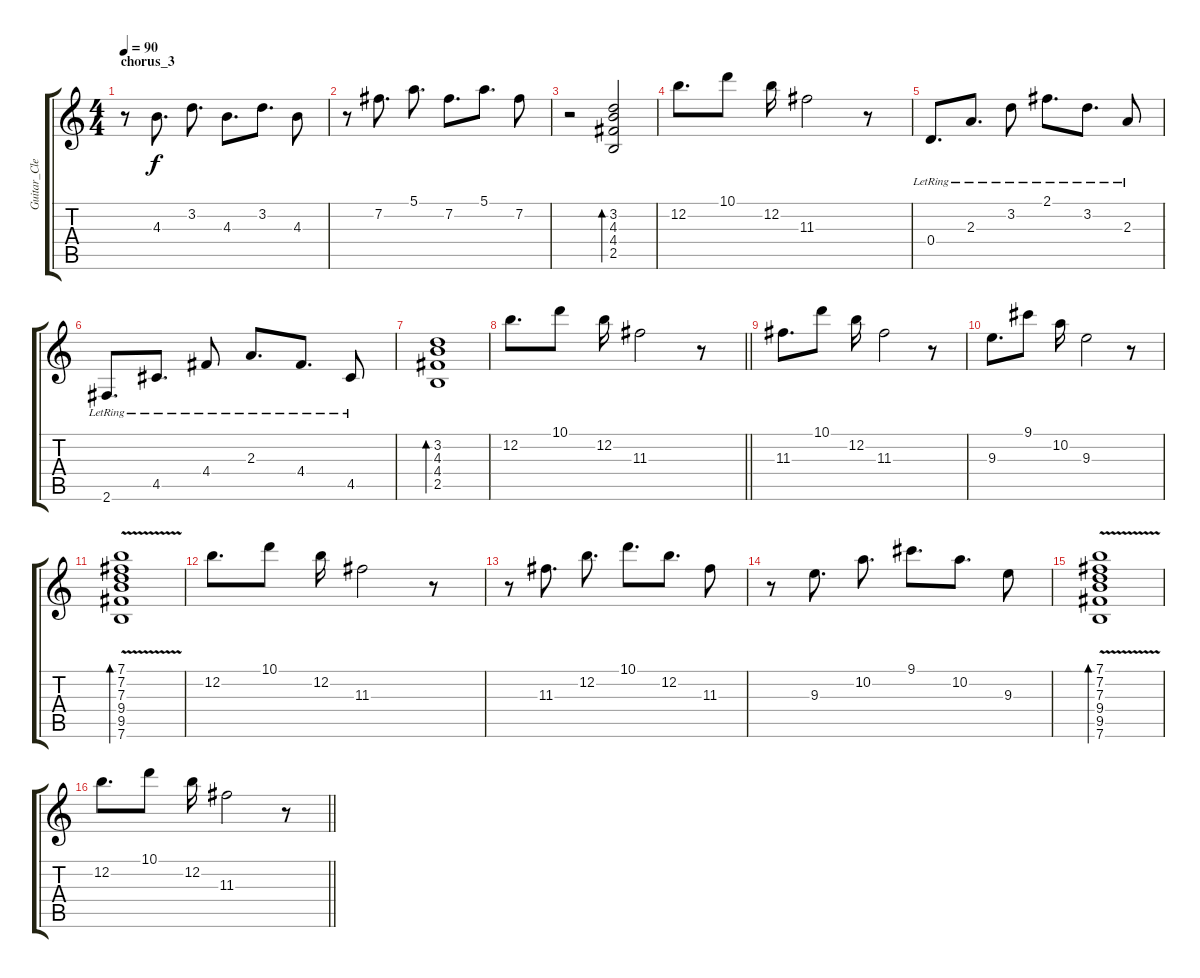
\track ("Guitar_Clean" "Guitar_Cle") {instrument electricguitarclean}
\staff {score tabs}
\tuning (E4 B3 G3 D3 A2 E2) {hide}
\ts (4 4)
\section ("" "chorus_3")
\tempo 90
\clef g2
\ks c
r.8{dy f} 4.3.8{d} 3.2.8{d} 4.3.8{d} 3.2.8{d} 4.3.8 |
r.8 7.2.8{d} 5.1.8{d} 7.2.8{d} 5.1.8{d} 7.2.8 |
r.2 (3.2 4.3 4.4 2.5).2{bd 240} |
12.2.8{d} 10.1.8 12.2.16 11.3.2 r.8 |
0.4{lr}.8{d} 2.3{lr}.8{d} 3.2{lr}.8 2.1{lr}.8{d} 3.2{lr}.8{d} 2.3{lr}.8 |
2.6{lr}.8{d} 4.5{lr}.8{d} 4.4{lr}.8 2.3{lr}.8{d} 4.4{lr}.8{d} 4.5{lr}.8 |
(3.2 4.3 4.4 2.5).1{bd 240} |
\barLineRight lightlight
12.2.8{d} 10.1.8 12.2.16 11.3.2 r.8 |
\section ("" "")
11.3.8{d} 10.1.8 12.2.16 11.3.2 r.8 |
9.3.8{d} 9.1.8 10.2.16 9.3.2 r.8 |
(7.1 7.2{v} 7.3 9.4 9.5 7.6).1{bd 240} |
12.2.8{d} 10.1.8 12.2.16 11.3.2 r.8 |
r.8 11.3.8{d} 12.2.8{d} 10.1.8{d} 12.2.8{d} 11.3.8 |
r.8 9.3.8{d} 10.2.8{d} 9.1.8{d} 10.2.8{d} 9.3.8 |
(7.1 7.2{v} 7.3 9.4 9.5 7.6).1{bd 240} |
\barLineRight lightlight
12.2.8{d} 10.1.8 12.2.16 11.3.2 r.8
